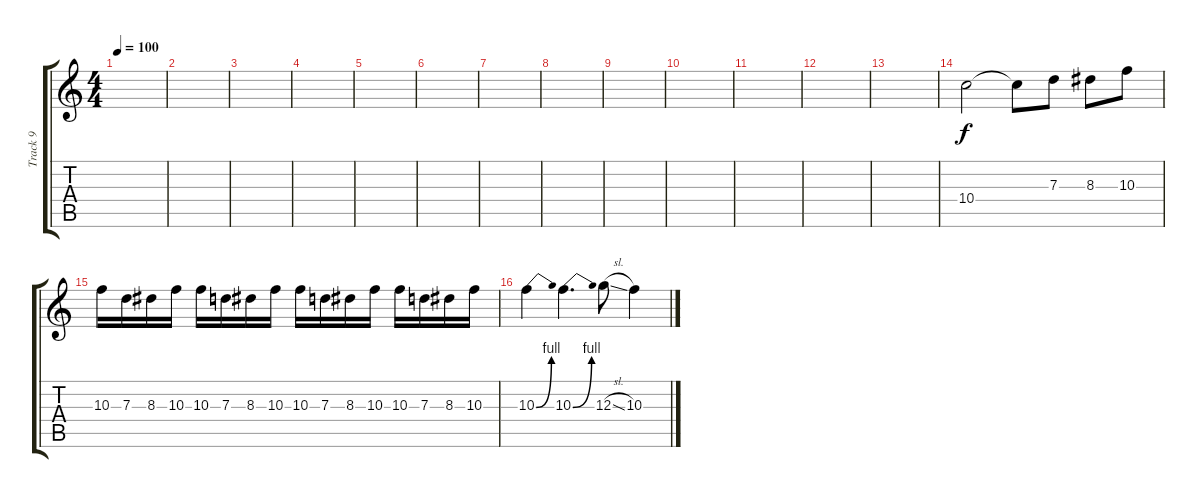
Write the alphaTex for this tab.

\track ("Track 9" "Track 9") {instrument acousticguitarsteel}
\staff {score tabs}
\tuning (E4 B3 G3 D3 A2 E2) {hide}
\ts (4 4)
\tempo 100
\clef g2
\ks c
|
|
|
|
|
|
|
|
|
|
|
|
|
10.4.2 10.4{t}.8 7.3.8 8.3.8 10.3.8 |
10.3.16 7.3.16 8.3.16 10.3.16 10.3.16 7.3.16 8.3.16 10.3.16 10.3.16 7.3.16 8.3.16 10.3.16 10.3.16 7.3.16 8.3.16 10.3.16 |
10.3{be (bend 0 0 60 4)}.4 10.3{be (bend 0 0 60 4)}.4{d} 12.3{sl}.8 10.3.4
